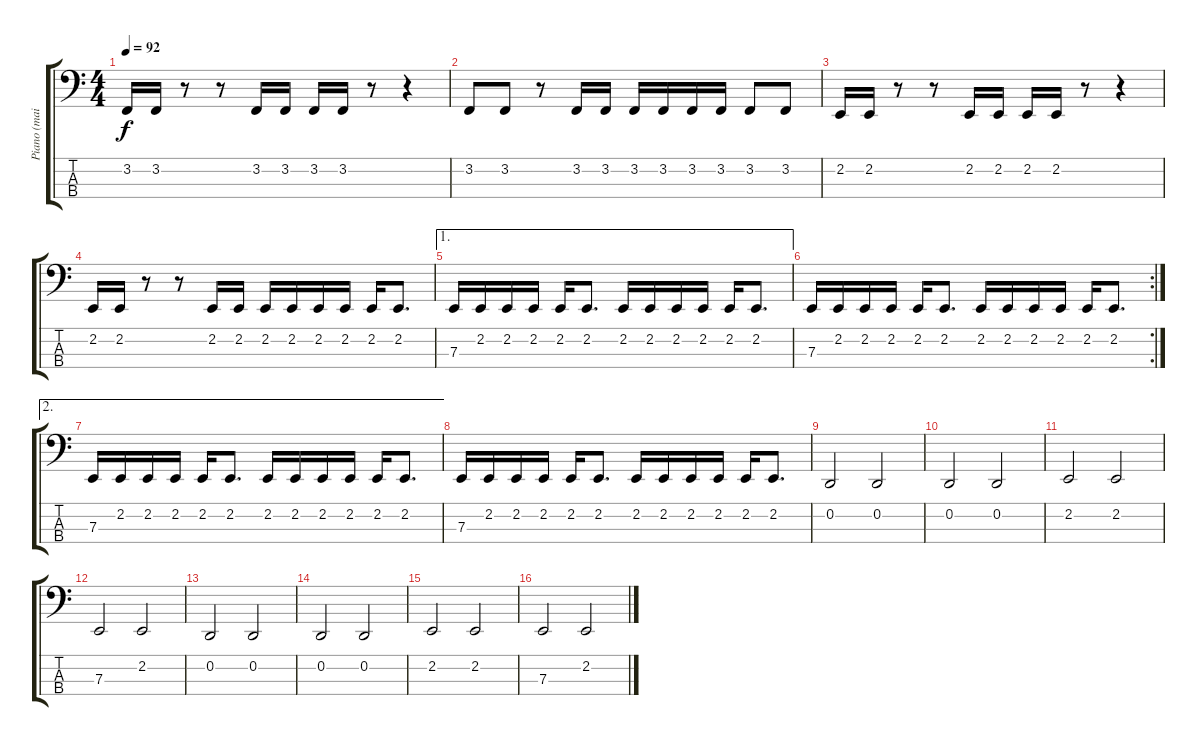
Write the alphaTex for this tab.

\track ("Piano (main gauche)" "Piano (mai") {instrument acousticgrandpiano}
\staff {score tabs}
\tuning (G2 D2 A1 E1) {hide}
\ts (4 4)
\tempo 92
\clef f4
\ks c
3.2.16{dy f} 3.2.16 r.8 r.8 3.2.16 3.2.16 3.2.16 3.2.16 r.8 r.4 |
3.2.8 3.2.8 r.8 3.2.16 3.2.16 3.2.16 3.2.16 3.2.16 3.2.16 3.2.8 3.2.8 |
2.2.16 2.2.16 r.8 r.8 2.2.16 2.2.16 2.2.16 2.2.16 r.8 r.4 |
2.2.16 2.2.16 r.8 r.8 2.2.16 2.2.16 2.2.16 2.2.16 2.2.16 2.2.16 2.2.16 2.2.8{d} |
\ae 1
7.3.16 2.2.16 2.2.16 2.2.16 2.2.16 2.2.8{d} 2.2.16 2.2.16 2.2.16 2.2.16 2.2.16 2.2.8{d} |
\rc 2
7.3.16 2.2.16 2.2.16 2.2.16 2.2.16 2.2.8{d} 2.2.16 2.2.16 2.2.16 2.2.16 2.2.16 2.2.8{d} |
\ae 2
7.3.16 2.2.16 2.2.16 2.2.16 2.2.16 2.2.8{d} 2.2.16 2.2.16 2.2.16 2.2.16 2.2.16 2.2.8{d} |
7.3.16 2.2.16 2.2.16 2.2.16 2.2.16 2.2.8{d} 2.2.16 2.2.16 2.2.16 2.2.16 2.2.16 2.2.8{d} |
0.2.2 0.2.2 |
0.2.2 0.2.2 |
2.2.2 2.2.2 |
7.3.2 2.2.2 |
0.2.2 0.2.2 |
0.2.2 0.2.2 |
2.2.2 2.2.2 |
7.3.2 2.2.2
